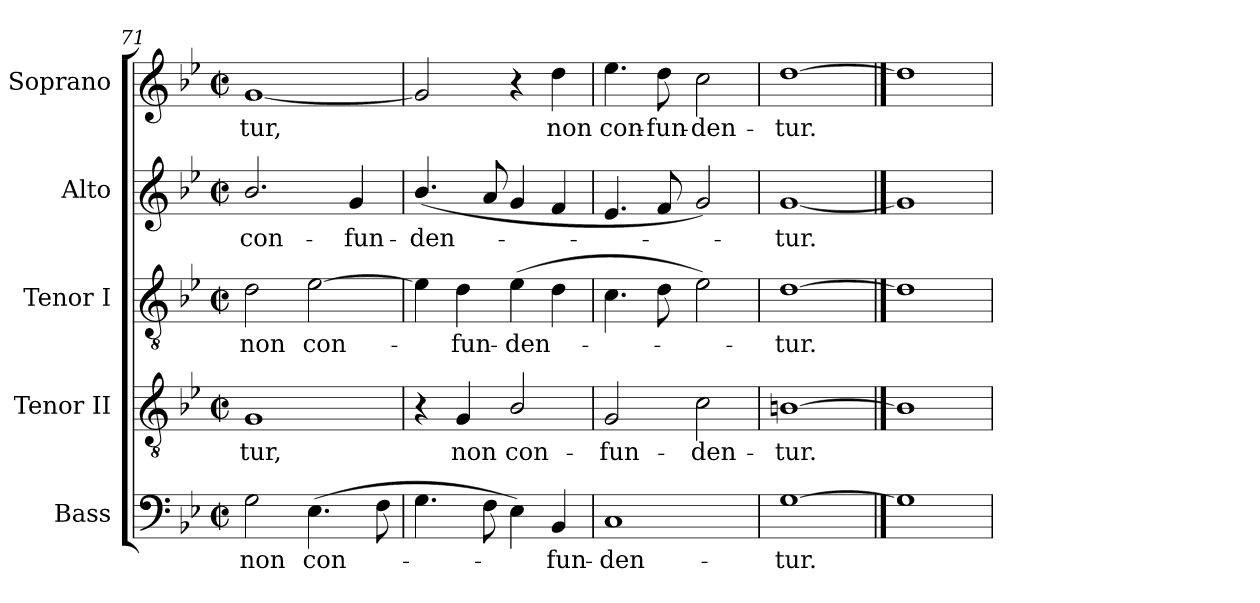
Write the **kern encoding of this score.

**kern	**text	**kern	**text	**kern	**text	**kern	**text	**kern	**text
*part5	*part5	*part4	*part4	*part3	*part3	*part2	*part2	*part1	*part1
*staff5	*staff5	*staff4	*staff4	*staff3	*staff3	*staff2	*staff2	*staff1	*staff1
*I"Bass	*	*I"Tenor II	*	*I"Tenor I	*	*I"Alto	*	*I"Soprano	*
*I'B	*	*I'T II	*	*I'T I	*	*I'A	*	*I'S	*
*clefF4	*	*clefGv2	*	*clefGv2	*	*clefG2	*	*clefG2	*
*k[b-e-]	*	*k[b-e-]	*	*k[b-e-]	*	*k[b-e-]	*	*k[b-e-]	*
*B-:	*	*B-:	*	*B-:	*	*B-:	*	*B-:	*
*M2/2	*	*M2/2	*	*M2/2	*	*M2/2	*	*M2/2	*
*met(c|)	*	*met(c|)	*	*met(c|)	*	*met(c|)	*	*met(c|)	*
=71	=71	=71	=71	=71	=71	=71	=71	=71	=71
!	!LO:LY:b	!	!LO:LY:b	!	!LO:LY:b	!	!LO:LY:b	!	!LO:LY:b
2G	non	1G	tur,	2d	non	2.b-/	con-	[1g	-tur,
!	!LO:LY:b	!	!	!	!LO:LY:b	!	!	!	!
(>4.E-	con-	.	.	[2e-	con-	.	.	.	.
!	!	!	!	!	!	!	!LO:LY:b	!	!
.	.	.	.	.	.	4g	-fun-	.	.
8F	.	.	.	.	.	.	.	.	.
=72	=72	=72	=72	=72	=72	=72	=72	=72	=72
!	!	!	!	!	!	!	!LO:LY:b	!	!
4.G	.	4r	.	4e-]	.	(<4.b-/	-den-	2g]	.
!	!	!	!LO:LY:b	!	!LO:LY:b	!	!	!	!
.	.	4G	non	4d	fun-	.	.	.	.
8F	.	.	.	.	.	8a/	.	.	.
!	!	!	!LO:LY:b	!	!LO:LY:b	!	!	!	!
4E-)	.	2B-/	con-	(>4e-	-den-	4g	.	4r	.
!	!LO:LY:b	!	!	!	!	!	!	!	!LO:LY:b
4BB-	fun-	.	.	4d	.	4f	.	4dd	non
=73	=73	=73	=73	=73	=73	=73	=73	=73	=73
!	!LO:LY:b	!	!LO:LY:b	!	!	!	!	!	!LO:LY:b
1C	-den-	2G	-fun-	4.c	.	4.e-	.	4.ee-	con-
!	!	!	!	!	!	!	!	!	!LO:LY:b
.	.	.	.	8d	.	8f	.	8dd	-fun-
!	!	!	!LO:LY:b	!	!	!	!	!	!LO:LY:b
.	.	2c	-den-	2e-)	.	2g)	.	2cc	-den-
=74	=74	=74	=74	=74	=74	=74	=74	=74	=74
!	!LO:LY:b	!	!LO:LY:b	!	!LO:LY:b	!	!LO:LY:b	!	!LO:LY:b
[1G	-tur.	[1Bn	-tur.	[1d	tur.	[1g	tur.	[1dd	-tur.
==75	==75	==75	==75	==75	==75	==75	==75	==75	==75
1G]	.	1B]	.	1d]	.	1g]	.	1dd]	.
=	=	=	=	=	=	=	=	=	=
*-	*-	*-	*-	*-	*-	*-	*-	*-	*-
